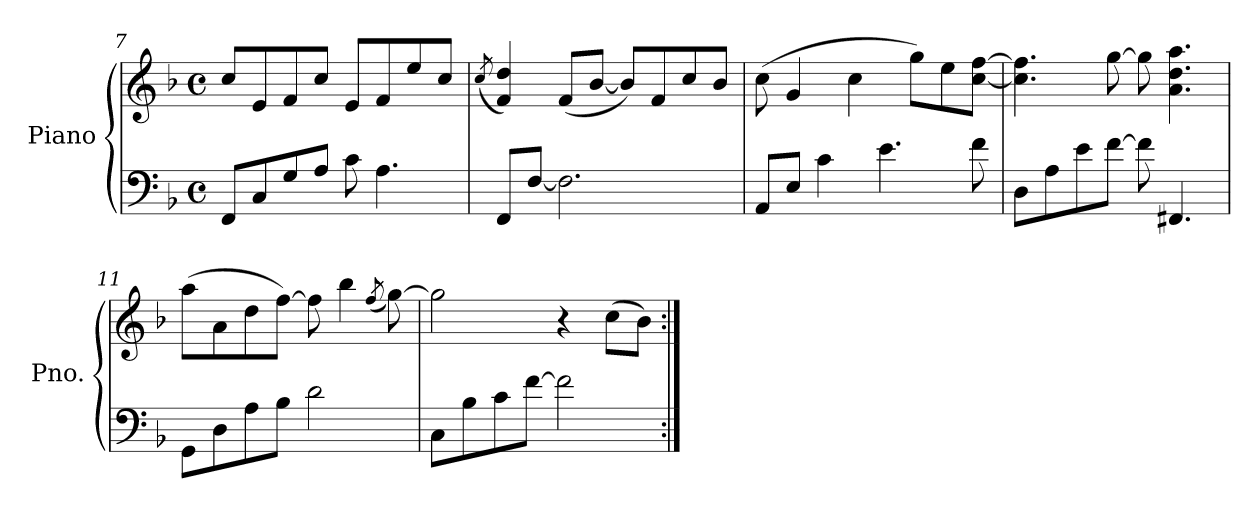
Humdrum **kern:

**kern	**kern
*part1	*part1
*staff2	*staff1
*I"Piano	*
*I'Pno.	*
*clefF4	*clefG2
*k[b-]	*k[b-]
*M4/4	*M4/4
*met(c)	*met(c)
=7	=7
8FF/L	8cc/L
8C/	8e/
8G/	8f/
8A/J	8cc/J
8c\	8e/L
4.A\	8f/
.	8ee/
.	8cc/J
=8	=8
.	(8qcc/
8FF/L	4f/ 4dd/)
[8F/J	.
2.F\]	(8f/L
.	[8b-/J
.	8b-/L])
.	8f/
.	8cc/
.	8b-/J
!!LO:LB:g=z
=9	=9
8AA/L	(8cc\
8E/J	4g/
4c\	.
.	4cc\
4.e\	.
.	8gg\L)
.	8ee\
8f\	[8cc\ [8ff\J
=10	=10
8D\L	4.cc\] 4.ff\]
8A\	.
8e\	.
[8f\J	[8gg\
8f\]	8gg\]
4.FF#X/	4.a\ 4.dd\ 4.aa\
=11	=11
8GG\L	(8aa\L
8D\	8a\
8A\	8dd\
8B-\J	[8ff\J)
2d\	8ff\]
.	4bb-\
.	(8qff/
.	[8gg\)
=12	=12
8C\L	2gg\]
8B-\	.
8c\	.
[8f\J	.
2f\]	4r
.	(8cc\L
.	8b-\J)
=:|!	=:|!
*-	*-
